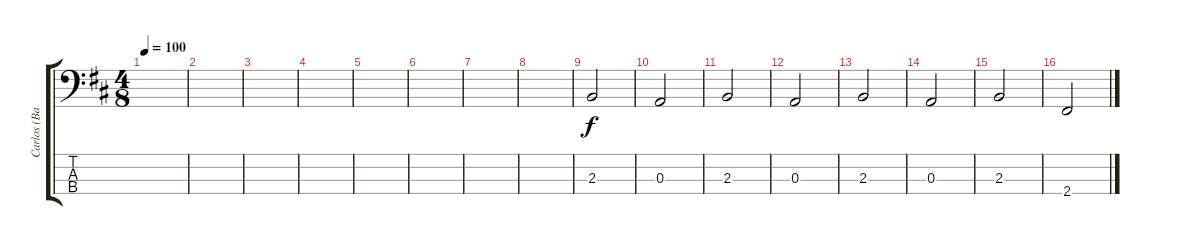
\track ("Carlos (Bajo)" "Carlos (Ba") {instrument electricbassfinger}
\staff {score tabs}
\tuning (G2 D2 A1 E1) {hide}
\ts (4 8)
\tempo 100
\clef f4
\ks bminor
|
|
|
|
|
|
|
|
2.3.2 |
0.3.2 |
2.3.2 |
0.3.2 |
2.3.2 |
0.3.2 |
2.3.2 |
2.4.2
